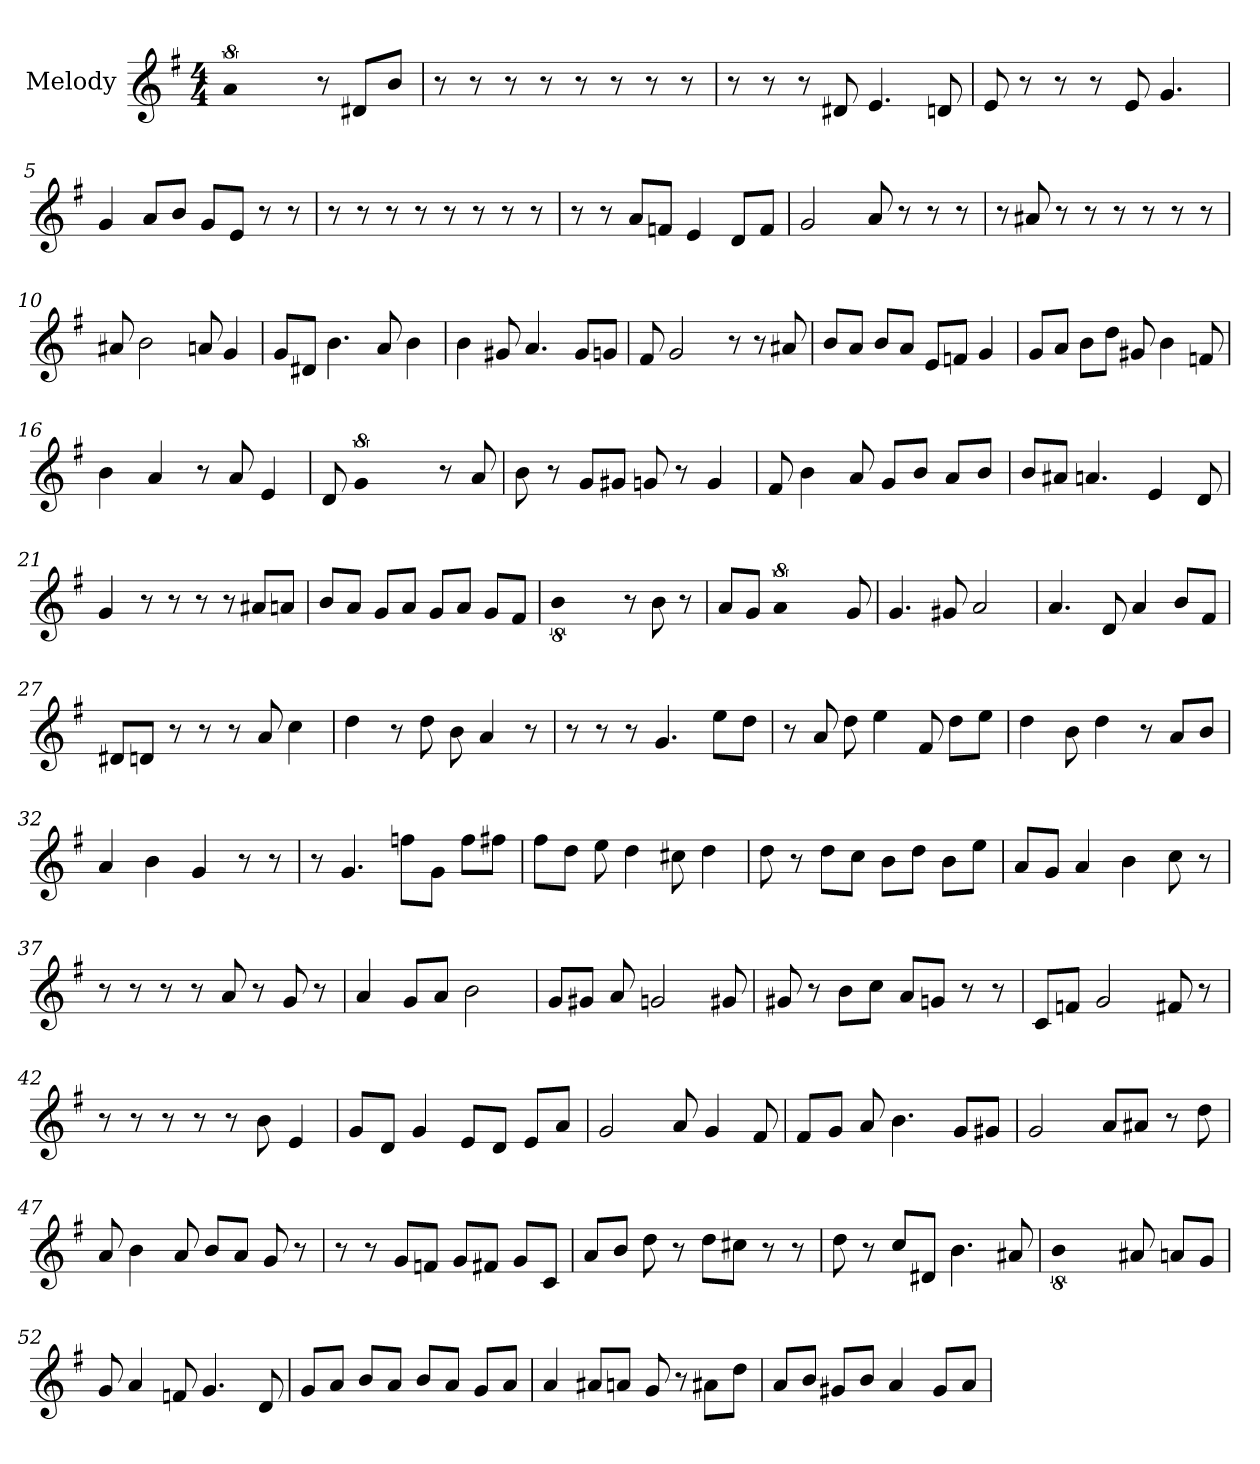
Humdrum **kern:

**kern
*part1
*staff1
*I"Melody
*clefG2
*k[f#]
*G:
*M4/4
*MM123
=1
!LO:N:vis=2
8%5a
8r
8d#/L
8b/J
=2
8r
8r
8r
8r
8r
8r
8r
8r
=3
8r
8r
8r
8d#
4.e
8d
=4
8e
8r
8r
8r
8e
4.g
=5
4g
8a/L
8b/J
8g/L
8e/J
8r
8r
=6
8r
8r
8r
8r
8r
8r
8r
8r
=7
8r
8r
8a/L
8f/J
4e
8d/L
8f/J
=8
2g
8a
8r
8r
8r
=9
8r
8a#
8r
8r
8r
8r
8r
8r
=10
8a#
2b
8a
4g
=11
8g/L
8d#/J
4.b
8a
4b
=12
4b
8g#
4.a
8g#/L
8g/J
=13
8f#
2g
8r
8r
8a#
=14
8b/L
8a/J
8b/L
8a/J
8e/L
8f/J
4g
=15
8g/L
8a/J
8b\L
8dd\J
8g#
4b
8f
=16
4b
4a
8r
8a
4e
=17
8d
!LO:N:vis=2
8%5g
8r
8a
=18
8b
8r
8g/L
8g#/J
8g
8r
4g
=19
8f#
4b
8a
8g/L
8b/J
8a/L
8b/J
=20
8b/L
8a#/J
4.a
4e
8d
=21
4g
8r
8r
8r
8r
8a#/L
8a/J
=22
8b/L
8a/J
8g/L
8a/J
8g/L
8a/J
8g/L
8f#/J
=23
!LO:N:vis=2
8%5b
8r
8b
8r
=24
8a/L
8g/J
!LO:N:vis=2
8%5a
8g
=25
4.g
8g#
2a
=26
4.a
8d
4a
8b/L
8f#/J
=27
8d#/L
8d/J
8r
8r
8r
8a
4cc
=28
4dd
8r
8dd
8b
4a
8r
=29
8r
8r
8r
4.g
8ee\L
8dd\J
=30
8r
8a
8dd
4ee
8f#
8dd\L
8ee\J
=31
4dd
8b
4dd
8r
8a/L
8b/J
=32
4a
4b
4g
8r
8r
=33
8r
4.g
8ff\L
8g\J
8ff\L
8ff#\J
=34
8ff#\L
8dd\J
8ee
4dd
8cc#
4dd
=35
8dd
8r
8dd\L
8cc\J
8b\L
8dd\J
8b\L
8ee\J
=36
8a/L
8g/J
4a
4b
8cc
8r
=37
8r
8r
8r
8r
8a
8r
8g
8r
=38
4a
8g/L
8a/J
2b
=39
8g/L
8g#/J
8a
2g
8g#
=40
8g#
8r
8b\L
8cc\J
8a/L
8g/J
8r
8r
=41
8c/L
8f/J
2g
8f#
8r
=42
8r
8r
8r
8r
8r
8b
4e
=43
8g/L
8d/J
4g
8e/L
8d/J
8e/L
8a/J
=44
2g
8a
4g
8f#
=45
8f#/L
8g/J
8a
4.b
8g/L
8g#/J
=46
2g
8a/L
8a#/J
8r
8dd
=47
8a
4b
8a
8b/L
8a/J
8g
8r
=48
8r
8r
8g/L
8f/J
8g/L
8f#/J
8g/L
8c/J
=49
8a/L
8b/J
8dd
8r
8dd\L
8cc#\J
8r
8r
=50
8dd
8r
8cc/L
8d#/J
4.b
8a#
=51
!LO:N:vis=2
8%5b
8a#
8a/L
8g/J
=52
8g
4a
8f
4.g
8d
=53
8g/L
8a/J
8b/L
8a/J
8b/L
8a/J
8g/L
8a/J
=54
4a
8a#/L
8a/J
8g
8r
8a#\L
8dd\J
=55
8a/L
8b/J
8g#/L
8b/J
4a
8g#/L
8a/J
=
*-
